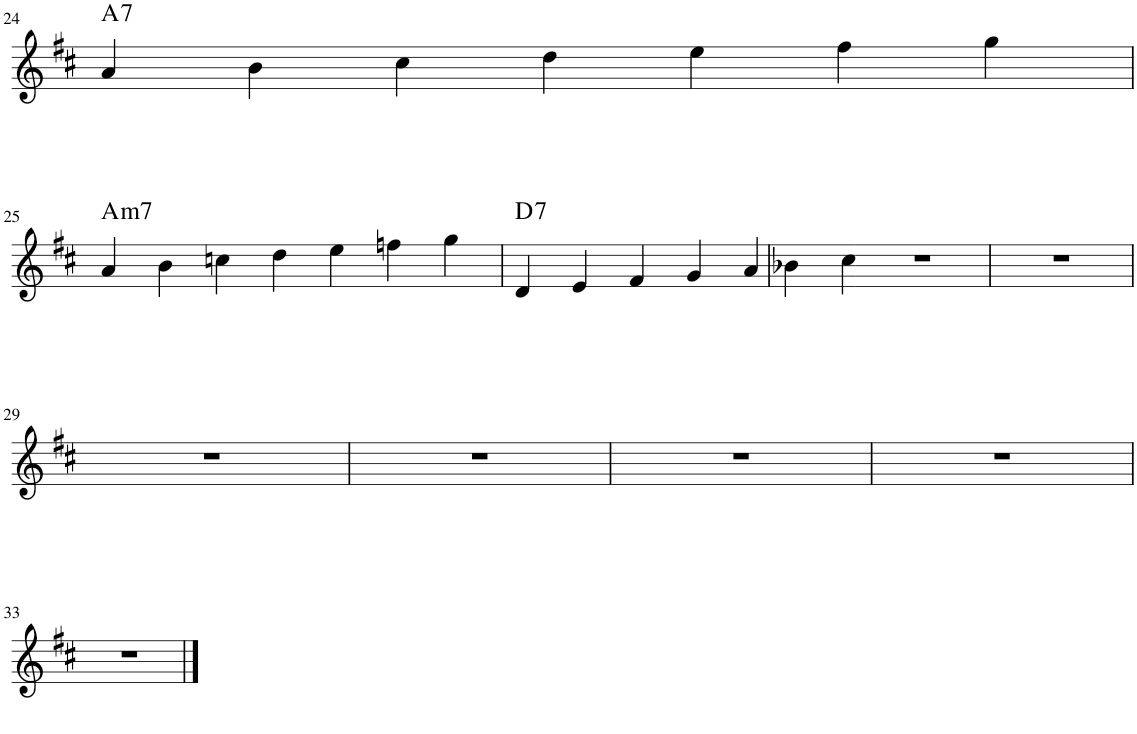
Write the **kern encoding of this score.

**kern	**harte
*part1	*part1
*staff1	*
*I"Bb Clarinet	*
*I'Cl	*
!!LO:PB:g=z
*clefG2	*
*Trd1c2	*
*k[f#c#]	*
=24	=24
!	!LO:H:kt=7
4a/	A:7
4b\	.
4cc#\	.
4dd\	.
4ee\	.
4ff#\	.
4gg\	.
!!LO:LB:g=z
=25	=25
!	!LO:H:kt=m7
4a/	A:min7
4b\	.
4ccn\	.
4dd\	.
4ee\	.
4ffn\	.
4gg\	.
=26	=26
!	!LO:H:kt=7
4d/	D:7
4e/	.
4f#/	.
4g/	.
4a/	.
4b-X\	.
4cc#\	.
=27	=27
1r	.
=28	=28
1r	.
!!LO:LB:g=z
=29	=29
1r	.
=30	=30
1r	.
=31	=31
1r	.
=32	=32
1r	.
!!LO:LB:g=z
=33	=33
1r	.
==	==
*-	*-
